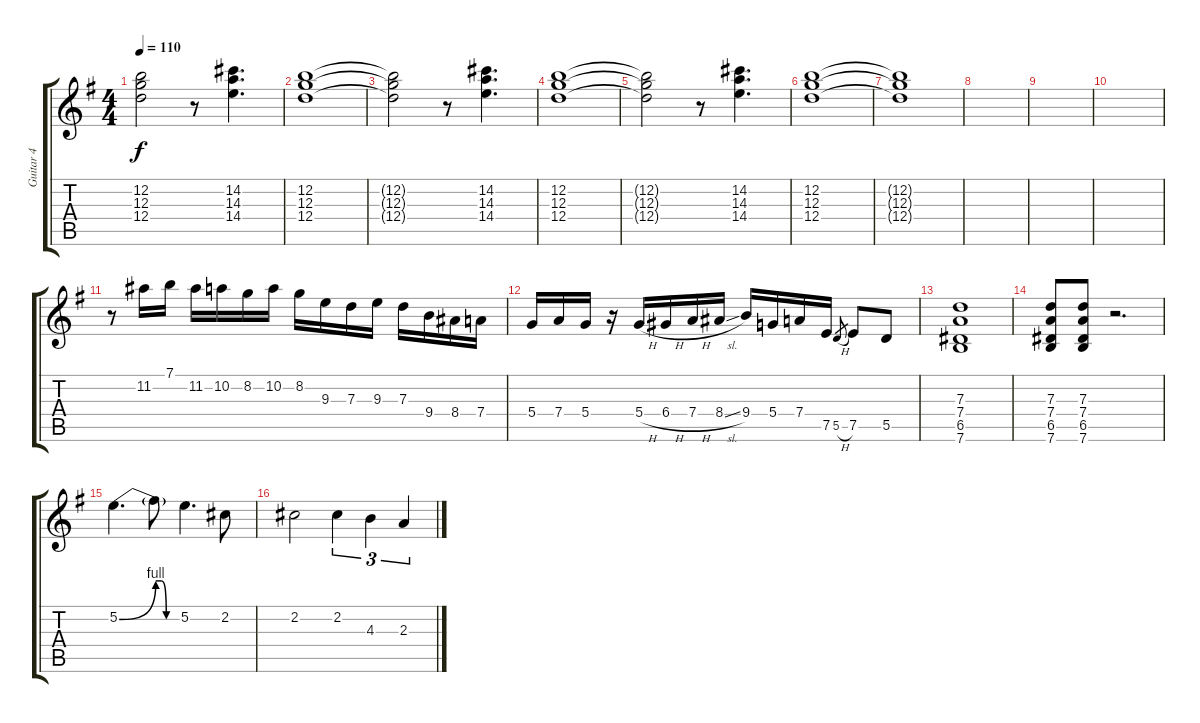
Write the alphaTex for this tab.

\track ("Guitar 4" "Guitar 4") {instrument overdrivenguitar}
\staff {score tabs}
\tuning (E4 B3 G3 D3 A2 E2) {hide}
\ts (4 4)
\tempo 110
\clef g2
\ks g
(12.2{t} 12.3{t} 12.4{t}).2{dy f} r.8 (14.2 14.3 14.4).4{d} |
(12.2 12.3 12.4).1 |
(12.2{t} 12.3{t} 12.4{t}).2 r.8 (14.2 14.3 14.4).4{d} |
(12.2 12.3 12.4).1 |
(12.2{t} 12.3{t} 12.4{t}).2 r.8 (14.2 14.3 14.4).4{d} |
(12.2 12.3 12.4).1 |
(12.2{t} 12.3{t} 12.4{t}).1 |
|
|
|
r.8 11.2.16 7.1.16 11.2.16 10.2.16 8.2.16 10.2.16 8.2.16 9.3.16 7.3.16 9.3.16 7.3.16 9.4.16 8.4.16 7.4.16 |
5.4.16 7.4.16 5.4.16 r.16 5.4{h}.16 6.4{h}.16 7.4{h}.16 8.4{sl}.16 9.4.16 5.4.16 7.4.16 7.5.16 5.5{h}.8{gr} 7.5.8 5.5.8 |
(7.3 7.4 6.5 7.6).1 |
(7.3 7.4 6.5 7.6).8 (7.3 7.4 6.5 7.6).8 r.2{d} |
5.2{be (bend 0 0 60 4)}.4{d} 5.2{be (custom 0 4 15 4 30 0 60 0) t}.8 5.2.4{d} 2.2.8 |
2.2.2 2.2.4{tu (3 2)} 4.3.4{tu (3 2)} 2.3.4{tu (3 2)}
